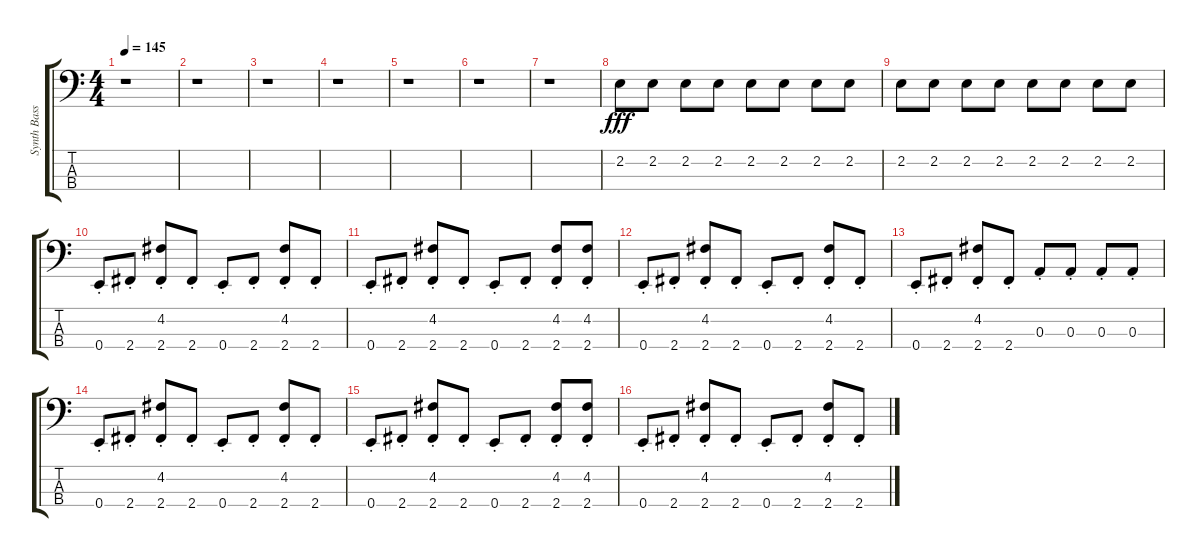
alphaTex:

\track ("Synth Bass" "Synth Bass") {instrument synthbass1}
\staff {score tabs}
\tuning (G2 D2 A1 E1) {hide}
\ts (4 4)
\tempo 145
\clef f4
\ks c
r.1{dy fff} |
r.1 |
r.1 |
r.1 |
r.1 |
r.1 |
r.1 |
2.2.8 2.2.8 2.2.8 2.2.8 2.2.8 2.2.8 2.2.8 2.2.8 |
2.2.8 2.2.8 2.2.8 2.2.8 2.2.8 2.2.8 2.2.8 2.2.8 |
0.4{st}.8 2.4{st}.8 (4.2{st} 2.4{st}).8 2.4{st}.8 0.4{st}.8 2.4{st}.8 (4.2{st} 2.4{st}).8 2.4{st}.8 |
0.4{st}.8 2.4{st}.8 (4.2{st} 2.4{st}).8 2.4{st}.8 0.4{st}.8 2.4{st}.8 (4.2{st} 2.4{st}).8 (4.2{st} 2.4{st}).8 |
0.4{st}.8 2.4{st}.8 (4.2{st} 2.4{st}).8 2.4{st}.8 0.4{st}.8 2.4{st}.8 (4.2{st} 2.4{st}).8 2.4{st}.8 |
0.4{st}.8 2.4{st}.8 (4.2{st} 2.4{st}).8 2.4{st}.8 0.3{st}.8 0.3{st}.8 0.3{st}.8 0.3{st}.8 |
0.4{st}.8 2.4{st}.8 (4.2{st} 2.4{st}).8 2.4{st}.8 0.4{st}.8 2.4{st}.8 (4.2{st} 2.4{st}).8 2.4{st}.8 |
0.4{st}.8 2.4{st}.8 (4.2{st} 2.4{st}).8 2.4{st}.8 0.4{st}.8 2.4{st}.8 (4.2{st} 2.4{st}).8 (4.2{st} 2.4{st}).8 |
0.4{st}.8 2.4{st}.8 (4.2{st} 2.4{st}).8 2.4{st}.8 0.4{st}.8 2.4{st}.8 (4.2{st} 2.4{st}).8 2.4{st}.8
